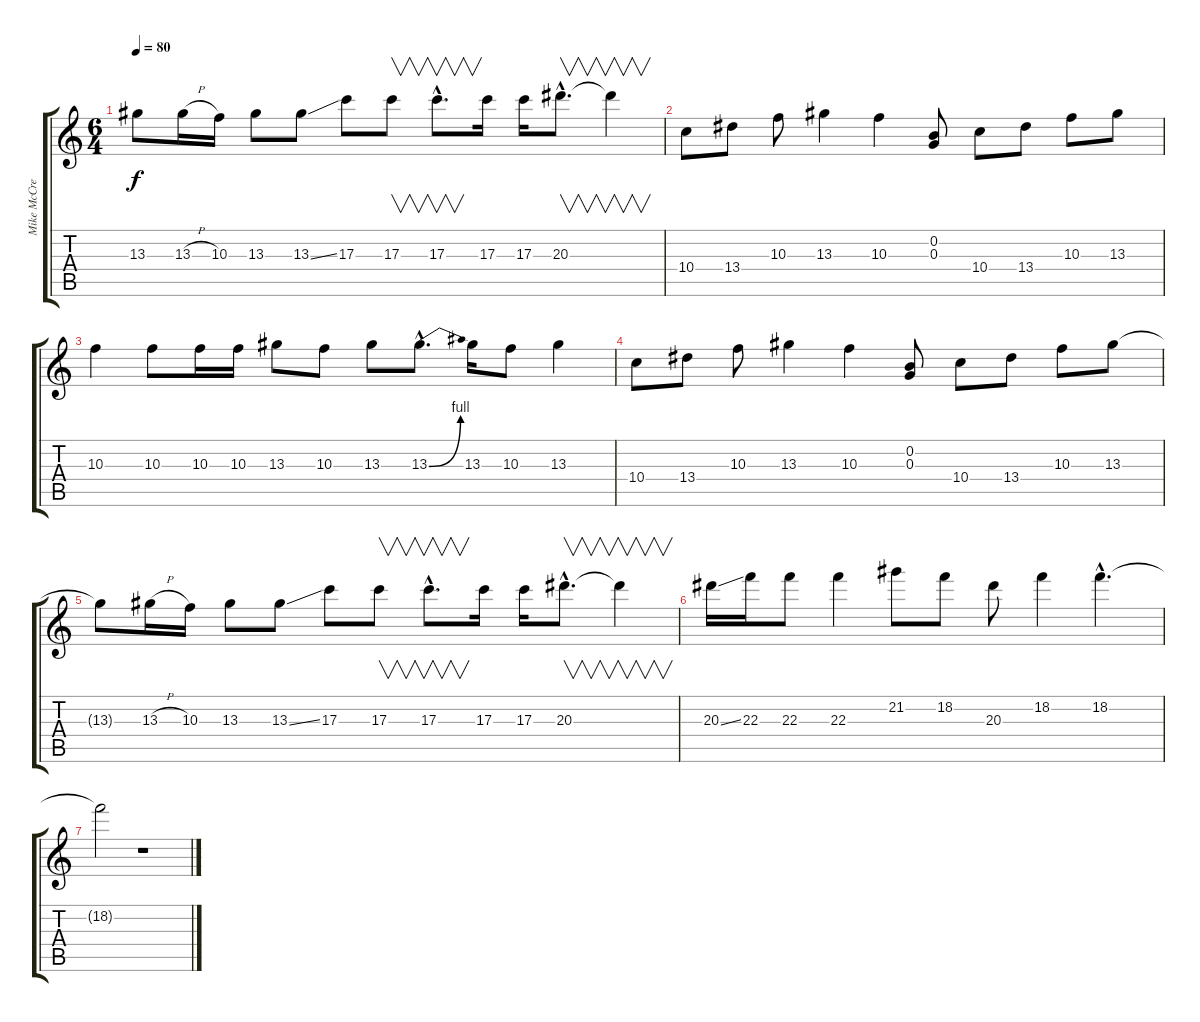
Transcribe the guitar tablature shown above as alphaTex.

\track ("Mike McCready" "Mike McCre") {instrument distortionguitar}
\staff {score tabs}
\tuning (E4 B3 G3 D3 A2 E2) {hide}
\ts (6 4)
\tempo 80
\clef g2
\ks c
13.3{t}.8{dy f} 13.3{h}.16 10.3.16 13.3.8 13.3{ss}.8 17.3.8 17.3.8{v} 17.3{hac}.8{v d} 17.3.16 17.3.16 20.3{hac}.8{v d} 20.3{t}.4{v} |
10.4.8 13.4.8 10.3.8 13.3.4 10.3.4 (0.2 0.3).8 10.4.8 13.4.8 10.3.8 13.3.8 |
10.3.4 10.3.8 10.3.16 10.3.16 13.3.8 10.3.8 13.3.8 13.3{be (bend 0 0 60 4) hac}.8{d} 13.3.16 10.3.8 13.3.4 |
10.4.8 13.4.8 10.3.8 13.3.4 10.3.4 (0.2 0.3).8 10.4.8 13.4.8 10.3.8 13.3.8 |
13.3{t}.8 13.3{h}.16 10.3.16 13.3.8 13.3{ss}.8 17.3.8 17.3.8{v} 17.3{hac}.8{v d} 17.3.16 17.3.16 20.3{hac}.8{v d} 20.3{t}.4{v} |
20.3{ss}.16 22.3.16 22.3.8 22.3.4 21.2.8 18.2.8 20.3.8 18.2.4 18.2{hac}.4{d} |
18.2{t}.2 r.1
